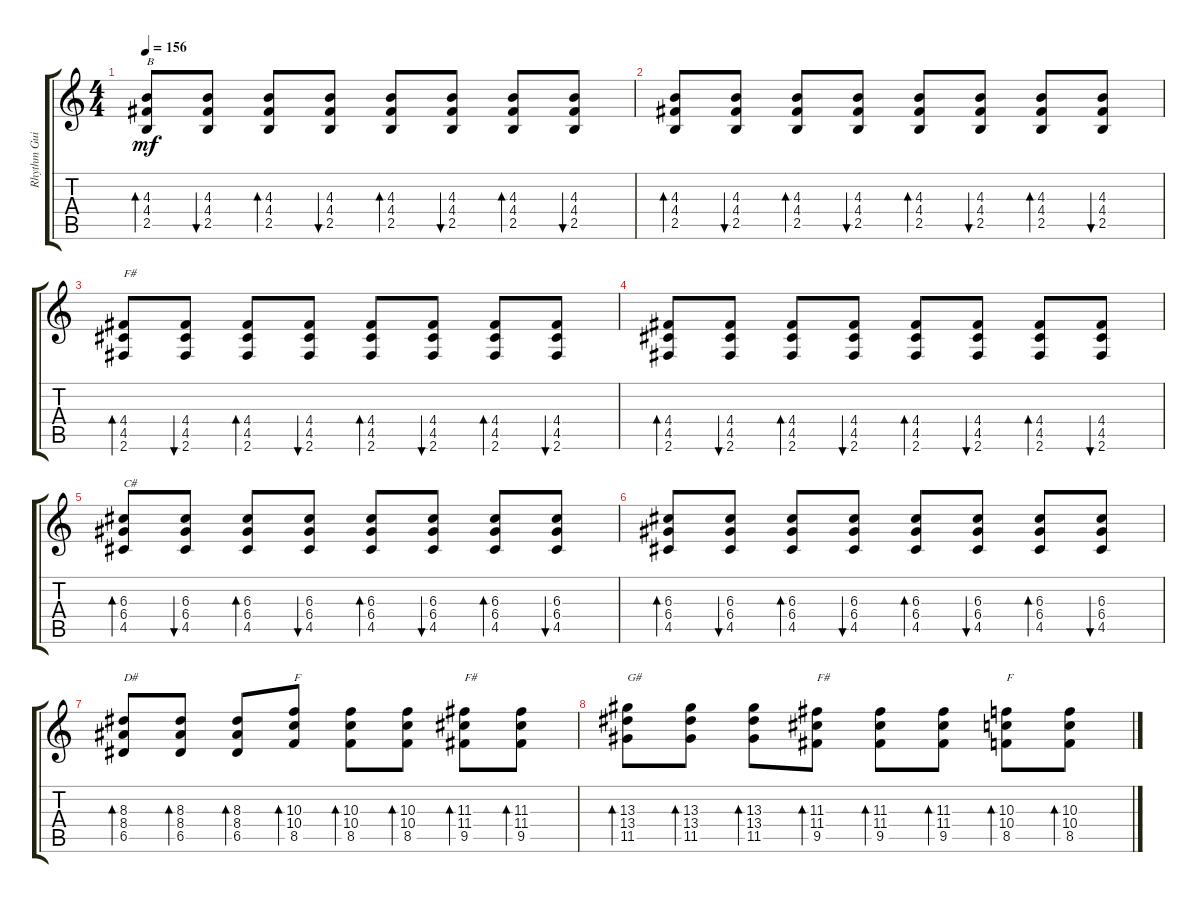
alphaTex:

\track ("Rhythm Guitar" "Rhythm Gui") {instrument overdrivenguitar}
\staff {score tabs}
\tuning (E4 B3 G3 D3 A2 E2) {hide}
\ts (4 4)
\tempo 156
\clef g2
\ks c
(4.3 4.4 2.5).8{bd 30 txt "B" dy mf} (4.3 4.4 2.5).8{bu 30} (4.3 4.4 2.5).8{bd 30} (4.3 4.4 2.5).8{bu 30} (4.3 4.4 2.5).8{bd 30} (4.3 4.4 2.5).8{bu 30} (4.3 4.4 2.5).8{bd 30} (4.3 4.4 2.5).8{bu 30} |
(4.3 4.4 2.5).8{bd 30} (4.3 4.4 2.5).8{bu 30} (4.3 4.4 2.5).8{bd 30} (4.3 4.4 2.5).8{bu 30} (4.3 4.4 2.5).8{bd 30} (4.3 4.4 2.5).8{bu 30} (4.3 4.4 2.5).8{bd 30} (4.3 4.4 2.5).8{bu 30} |
(4.4 4.5 2.6).8{bd 30 txt "F#"} (4.4 4.5 2.6).8{bu 30} (4.4 4.5 2.6).8{bd 30} (4.4 4.5 2.6).8{bu 30} (4.4 4.5 2.6).8{bd 30} (4.4 4.5 2.6).8{bu 30} (4.4 4.5 2.6).8{bd 30} (4.4 4.5 2.6).8{bu 30} |
(4.4 4.5 2.6).8{bd 30} (4.4 4.5 2.6).8{bu 30} (4.4 4.5 2.6).8{bd 30} (4.4 4.5 2.6).8{bu 30} (4.4 4.5 2.6).8{bd 30} (4.4 4.5 2.6).8{bu 30} (4.4 4.5 2.6).8{bd 30} (4.4 4.5 2.6).8{bu 30} |
(6.3 6.4 4.5).8{bd 30 txt "C#"} (6.3 6.4 4.5).8{bu 30} (6.3 6.4 4.5).8{bd 30} (6.3 6.4 4.5).8{bu 30} (6.3 6.4 4.5).8{bd 30} (6.3 6.4 4.5).8{bu 30} (6.3 6.4 4.5).8{bd 30} (6.3 6.4 4.5).8{bu 30} |
(6.3 6.4 4.5).8{bd 30} (6.3 6.4 4.5).8{bu 30} (6.3 6.4 4.5).8{bd 30} (6.3 6.4 4.5).8{bu 30} (6.3 6.4 4.5).8{bd 30} (6.3 6.4 4.5).8{bu 30} (6.3 6.4 4.5).8{bd 30} (6.3 6.4 4.5).8{bu 30} |
(8.3 8.4 6.5).8{bd 30 txt "D#"} (8.3 8.4 6.5).8{bd 30} (8.3 8.4 6.5).8{bd 30} (10.3 10.4 8.5).8{bd 30 txt "F"} (10.3 10.4 8.5).8{bd 30} (10.3 10.4 8.5).8{bd 30} (11.3 11.4 9.5).8{bd 30 txt "F#"} (11.3 11.4 9.5).8{bd 30} |
(13.3 13.4 11.5).8{bd 30 txt "G#"} (13.3 13.4 11.5).8{bd 30} (13.3 13.4 11.5).8{bd 30} (11.3 11.4 9.5).8{bd 30 txt "F#"} (11.3 11.4 9.5).8{bd 30} (11.3 11.4 9.5).8{bd 30} (10.3 10.4 8.5).8{bd 30 txt "F"} (10.3 10.4 8.5).8{bd 30}
